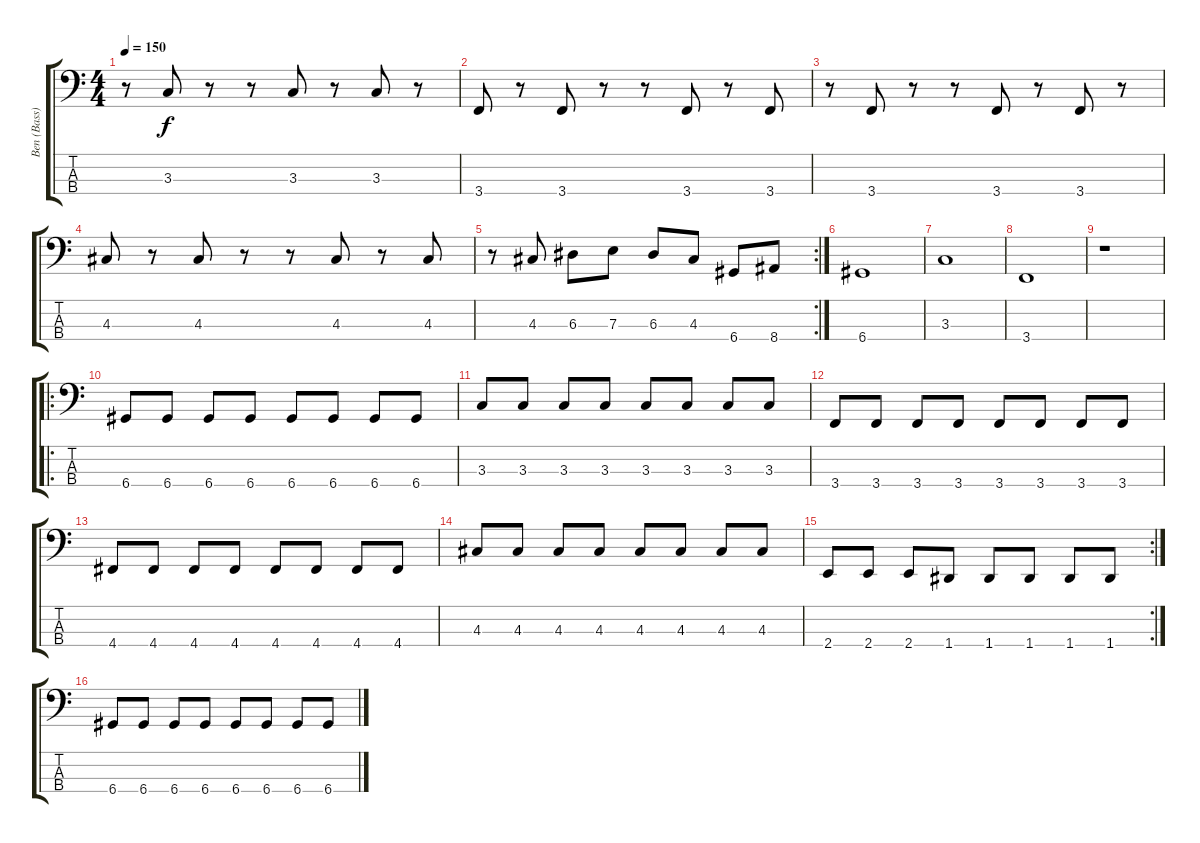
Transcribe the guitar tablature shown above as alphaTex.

\track ("Ben (Bass)" "Ben (Bass)") {instrument electricbassfinger}
\staff {score tabs}
\tuning (G2 D2 A1 D1) {hide}
\ts (4 4)
\tempo 150
\clef f4
\ks c
r.8{dy f} 3.3.8 r.8 r.8 3.3.8 r.8 3.3.8 r.8 |
3.4.8 r.8 3.4.8 r.8 r.8 3.4.8 r.8 3.4.8 |
r.8 3.4.8 r.8 r.8 3.4.8 r.8 3.4.8 r.8 |
4.3.8 r.8 4.3.8 r.8 r.8 4.3.8 r.8 4.3.8 |
\rc 2
r.8 4.3.8 6.3.8 7.3.8 6.3.8 4.3.8 6.4.8 8.4.8 |
6.4.1 |
3.3.1 |
3.4.1 |
r.1 |
\ro
6.4.8 6.4.8 6.4.8 6.4.8 6.4.8 6.4.8 6.4.8 6.4.8 |
3.3.8 3.3.8 3.3.8 3.3.8 3.3.8 3.3.8 3.3.8 3.3.8 |
3.4.8 3.4.8 3.4.8 3.4.8 3.4.8 3.4.8 3.4.8 3.4.8 |
4.4.8 4.4.8 4.4.8 4.4.8 4.4.8 4.4.8 4.4.8 4.4.8 |
4.3.8 4.3.8 4.3.8 4.3.8 4.3.8 4.3.8 4.3.8 4.3.8 |
\rc 2
2.4.8 2.4.8 2.4.8 1.4.8 1.4.8 1.4.8 1.4.8 1.4.8 |
6.4.8 6.4.8 6.4.8 6.4.8 6.4.8 6.4.8 6.4.8 6.4.8
